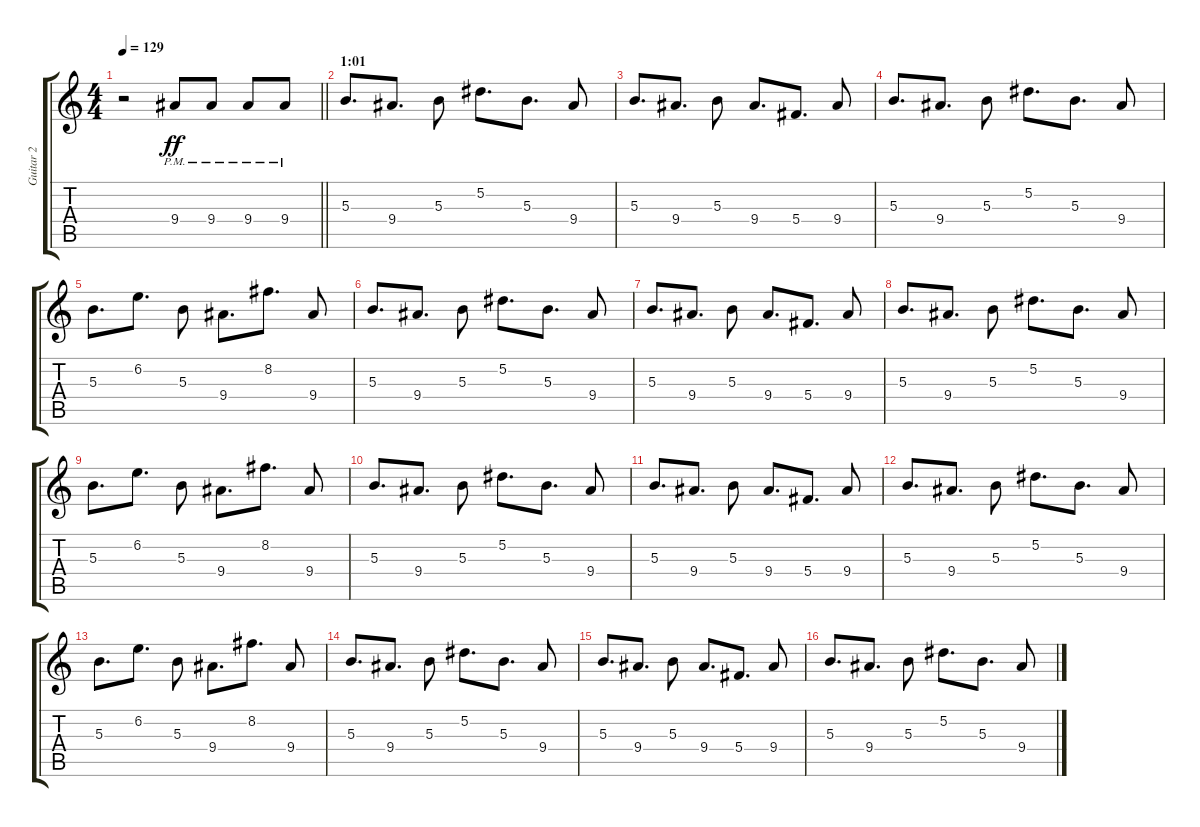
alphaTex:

\track ("Guitar 2" "Guitar 2") {instrument distortionguitar}
\staff {score tabs}
\tuning (Eb4 Bb3 Gb3 Db3 Ab2 Db2) {hide}
\ts (4 4)
\tempo 129
\clef g2
\barLineRight lightlight
\ks c
r.2{dy f volume 16} 9.4{pm}.8{dy ff} 9.4{pm}.8 9.4{pm}.8 9.4{pm}.8 |
\section ("" "1:01")
5.3.8{d} 9.4.8{d} 5.3.8 5.2.8{d} 5.3.8{d} 9.4.8 |
5.3.8{d} 9.4.8{d} 5.3.8 9.4.8{d} 5.4.8{d} 9.4.8 |
5.3.8{d} 9.4.8{d} 5.3.8 5.2.8{d} 5.3.8{d} 9.4.8 |
5.3.8{d} 6.2.8{d} 5.3.8 9.4.8{d} 8.2.8{d} 9.4.8 |
5.3.8{d} 9.4.8{d} 5.3.8 5.2.8{d} 5.3.8{d} 9.4.8 |
5.3.8{d} 9.4.8{d} 5.3.8 9.4.8{d} 5.4.8{d} 9.4.8 |
5.3.8{d} 9.4.8{d} 5.3.8 5.2.8{d} 5.3.8{d} 9.4.8 |
5.3.8{d} 6.2.8{d} 5.3.8 9.4.8{d} 8.2.8{d} 9.4.8 |
5.3.8{d} 9.4.8{d} 5.3.8 5.2.8{d} 5.3.8{d} 9.4.8 |
5.3.8{d} 9.4.8{d} 5.3.8 9.4.8{d} 5.4.8{d} 9.4.8 |
5.3.8{d} 9.4.8{d} 5.3.8 5.2.8{d} 5.3.8{d} 9.4.8 |
5.3.8{d} 6.2.8{d} 5.3.8 9.4.8{d} 8.2.8{d} 9.4.8 |
5.3.8{d} 9.4.8{d} 5.3.8 5.2.8{d} 5.3.8{d} 9.4.8 |
5.3.8{d} 9.4.8{d} 5.3.8 9.4.8{d} 5.4.8{d} 9.4.8 |
5.3.8{d} 9.4.8{d} 5.3.8 5.2.8{d} 5.3.8{d} 9.4.8
